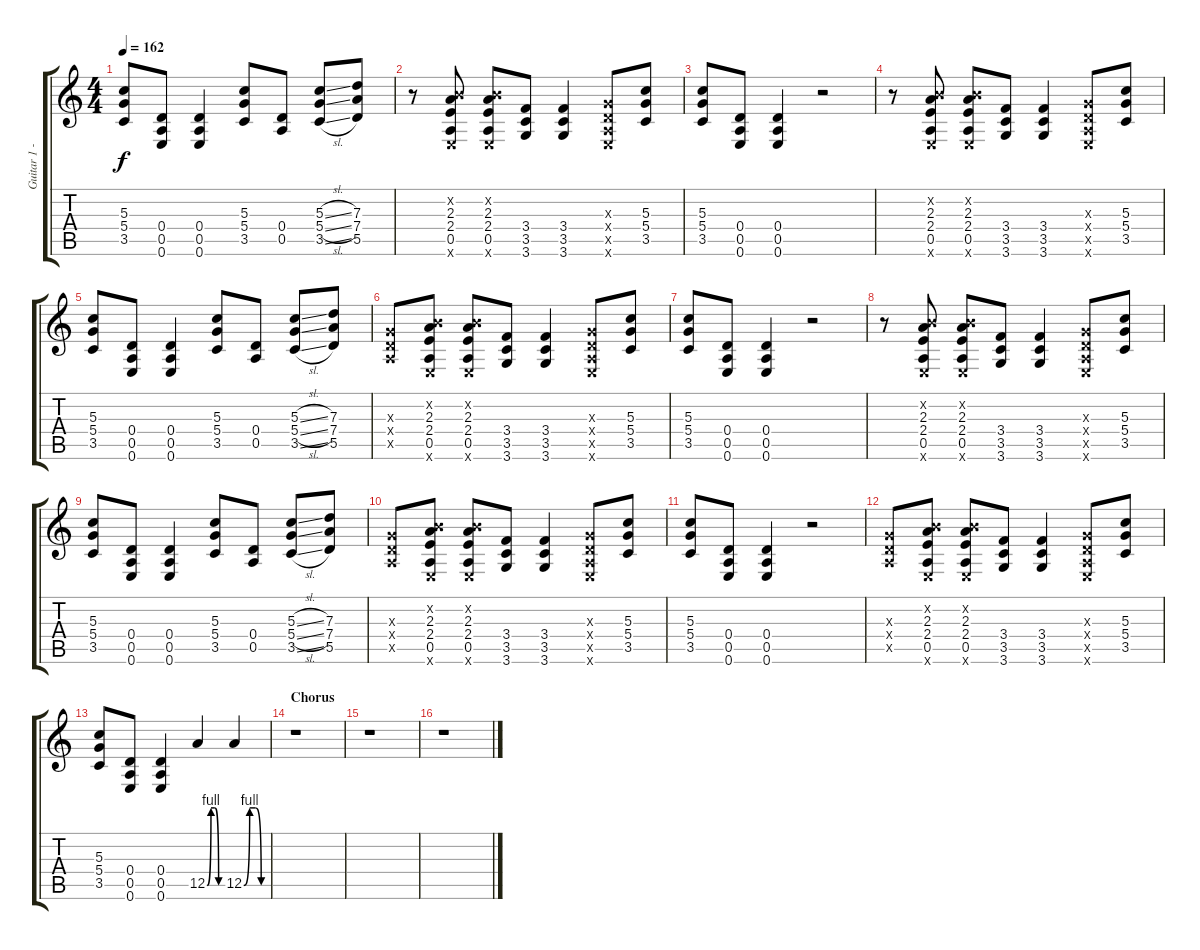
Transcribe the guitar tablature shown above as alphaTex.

\track ("Guitar 1 - Lee Gaze" "Guitar 1 -") {instrument electricguitarclean}
\staff {score tabs}
\tuning (E4 B3 G3 D3 A2 E2) {hide}
\ts (4 4)
\tempo 162
\clef g2
\ks c
(5.3 5.4 3.5).8{dy f} (0.4 0.5 0.6).8 (0.4 0.5 0.6).4 (5.3 5.4 3.5).8 (0.4 0.5).8 (5.3{sl} 5.4{sl} 3.5{sl}).8 (7.3 7.4 5.5).8 |
r.8 (0.2{x} 2.3 2.4 0.5 0.6{x}).8 (0.2{x} 2.3 2.4 0.5 0.6{x}).8 (3.4 3.5 3.6).8 (3.4 3.5 3.6).4 (0.3{x} 0.4{x} 0.5{x} 0.6{x}).8 (5.3 5.4 3.5).8 |
(5.3 5.4 3.5).8 (0.4 0.5 0.6).8 (0.4 0.5 0.6).4 r.2 |
r.8 (0.2{x} 2.3 2.4 0.5 0.6{x}).8 (0.2{x} 2.3 2.4 0.5 0.6{x}).8 (3.4 3.5 3.6).8 (3.4 3.5 3.6).4 (0.3{x} 0.4{x} 0.5{x} 0.6{x}).8 (5.3 5.4 3.5).8 |
(5.3 5.4 3.5).8 (0.4 0.5 0.6).8 (0.4 0.5 0.6).4 (5.3 5.4 3.5).8 (0.4 0.5).8 (5.3{sl} 5.4{sl} 3.5{sl}).8 (7.3 7.4 5.5).8 |
(0.3{x} 0.4{x} 0.5{x}).8 (0.2{x} 2.3 2.4 0.5 0.6{x}).8 (0.2{x} 2.3 2.4 0.5 0.6{x}).8 (3.4 3.5 3.6).8 (3.4 3.5 3.6).4 (0.3{x} 0.4{x} 0.5{x} 0.6{x}).8 (5.3 5.4 3.5).8 |
(5.3 5.4 3.5).8 (0.4 0.5 0.6).8 (0.4 0.5 0.6).4 r.2 |
r.8 (0.2{x} 2.3 2.4 0.5 0.6{x}).8 (0.2{x} 2.3 2.4 0.5 0.6{x}).8 (3.4 3.5 3.6).8 (3.4 3.5 3.6).4 (0.3{x} 0.4{x} 0.5{x} 0.6{x}).8 (5.3 5.4 3.5).8 |
(5.3 5.4 3.5).8 (0.4 0.5 0.6).8 (0.4 0.5 0.6).4 (5.3 5.4 3.5).8 (0.4 0.5).8 (5.3{sl} 5.4{sl} 3.5{sl}).8 (7.3 7.4 5.5).8 |
(0.3{x} 0.4{x} 0.5{x}).8 (0.2{x} 2.3 2.4 0.5 0.6{x}).8 (0.2{x} 2.3 2.4 0.5 0.6{x}).8 (3.4 3.5 3.6).8 (3.4 3.5 3.6).4 (0.3{x} 0.4{x} 0.5{x} 0.6{x}).8 (5.3 5.4 3.5).8 |
(5.3 5.4 3.5).8 (0.4 0.5 0.6).8 (0.4 0.5 0.6).4 r.2 |
(0.3{x} 0.4{x} 0.5{x}).8 (0.2{x} 2.3 2.4 0.5 0.6{x}).8 (0.2{x} 2.3 2.4 0.5 0.6{x}).8 (3.4 3.5 3.6).8 (3.4 3.5 3.6).4 (0.3{x} 0.4{x} 0.5{x} 0.6{x}).8 (5.3 5.4 3.5).8 |
(5.3 5.4 3.5).8 (0.4 0.5 0.6).8 (0.4 0.5 0.6).4 12.5{be (custom 0 0 15 4 30 4 45 0 60 0)}.4 12.5{be (custom 0 0 15 4 30 4 45 0 60 0)}.4 |
\section ("" "Chorus")
r.1 |
r.1 |
r.1
